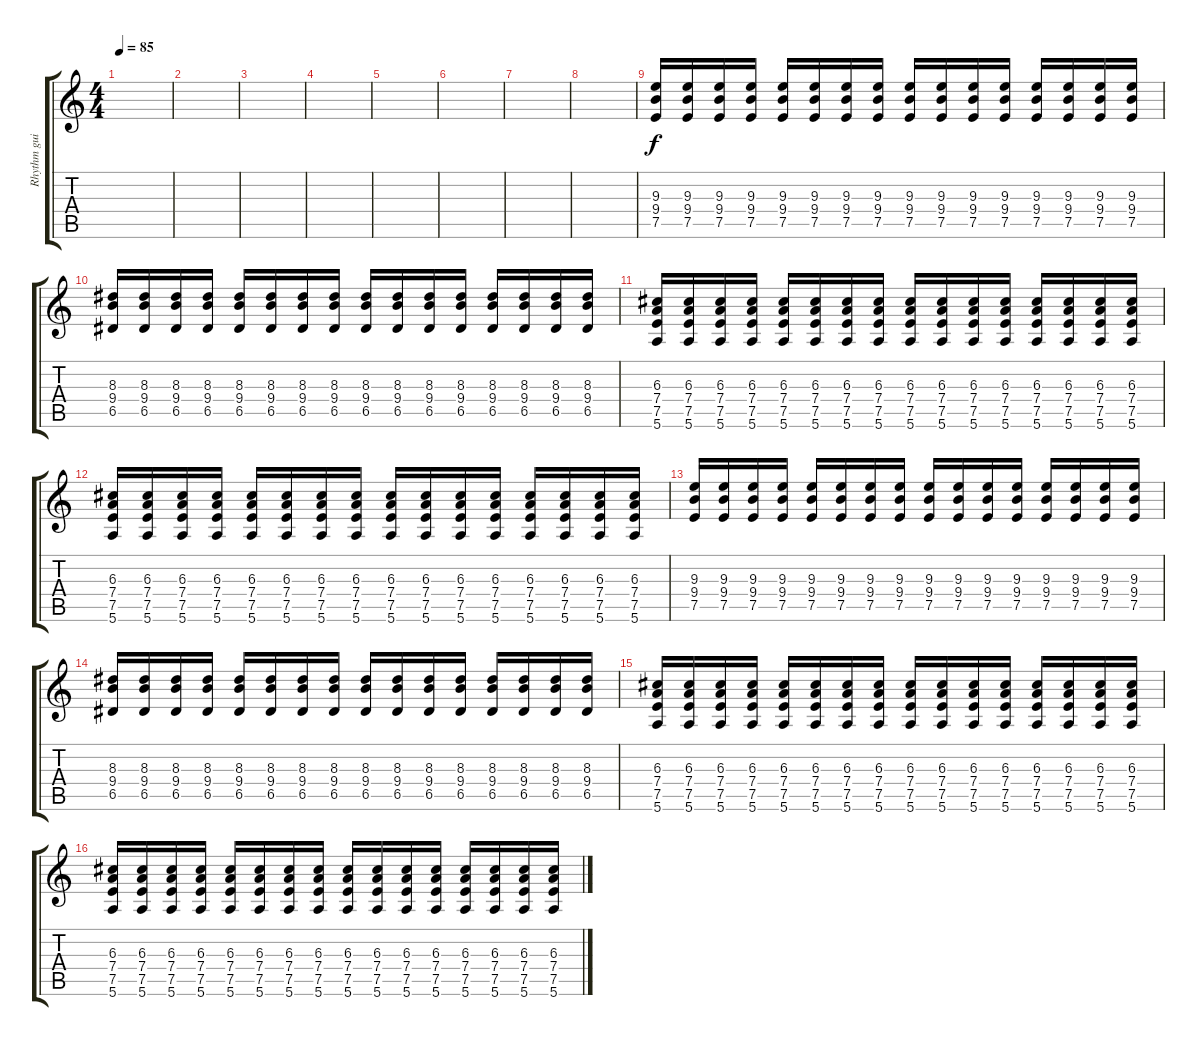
\track ("Rhythm guitar" "Rhythm gui") {instrument distortionguitar}
\staff {score tabs}
\tuning (E4 B3 G3 D3 A2 E2) {hide}
\ts (4 4)
\tempo 85
\clef g2
\ks c
|
|
|
|
|
|
|
|
(9.3 9.4 7.5).16 (9.3 9.4 7.5).16 (9.3 9.4 7.5).16 (9.3 9.4 7.5).16 (9.3 9.4 7.5).16 (9.3 9.4 7.5).16 (9.3 9.4 7.5).16 (9.3 9.4 7.5).16 (9.3 9.4 7.5).16 (9.3 9.4 7.5).16 (9.3 9.4 7.5).16 (9.3 9.4 7.5).16 (9.3 9.4 7.5).16 (9.3 9.4 7.5).16 (9.3 9.4 7.5).16 (9.3 9.4 7.5).16 |
(8.3 9.4 6.5).16 (8.3 9.4 6.5).16 (8.3 9.4 6.5).16 (8.3 9.4 6.5).16 (8.3 9.4 6.5).16 (8.3 9.4 6.5).16 (8.3 9.4 6.5).16 (8.3 9.4 6.5).16 (8.3 9.4 6.5).16 (8.3 9.4 6.5).16 (8.3 9.4 6.5).16 (8.3 9.4 6.5).16 (8.3 9.4 6.5).16 (8.3 9.4 6.5).16 (8.3 9.4 6.5).16 (8.3 9.4 6.5).16 |
(6.3 7.4 7.5 5.6).16 (6.3 7.4 7.5 5.6).16 (6.3 7.4 7.5 5.6).16 (6.3 7.4 7.5 5.6).16 (6.3 7.4 7.5 5.6).16 (6.3 7.4 7.5 5.6).16 (6.3 7.4 7.5 5.6).16 (6.3 7.4 7.5 5.6).16 (6.3 7.4 7.5 5.6).16 (6.3 7.4 7.5 5.6).16 (6.3 7.4 7.5 5.6).16 (6.3 7.4 7.5 5.6).16 (6.3 7.4 7.5 5.6).16 (6.3 7.4 7.5 5.6).16 (6.3 7.4 7.5 5.6).16 (6.3 7.4 7.5 5.6).16 |
(6.3 7.4 7.5 5.6).16 (6.3 7.4 7.5 5.6).16 (6.3 7.4 7.5 5.6).16 (6.3 7.4 7.5 5.6).16 (6.3 7.4 7.5 5.6).16 (6.3 7.4 7.5 5.6).16 (6.3 7.4 7.5 5.6).16 (6.3 7.4 7.5 5.6).16 (6.3 7.4 7.5 5.6).16 (6.3 7.4 7.5 5.6).16 (6.3 7.4 7.5 5.6).16 (6.3 7.4 7.5 5.6).16 (6.3 7.4 7.5 5.6).16 (6.3 7.4 7.5 5.6).16 (6.3 7.4 7.5 5.6).16 (6.3 7.4 7.5 5.6).16 |
(9.3 9.4 7.5).16 (9.3 9.4 7.5).16 (9.3 9.4 7.5).16 (9.3 9.4 7.5).16 (9.3 9.4 7.5).16 (9.3 9.4 7.5).16 (9.3 9.4 7.5).16 (9.3 9.4 7.5).16 (9.3 9.4 7.5).16 (9.3 9.4 7.5).16 (9.3 9.4 7.5).16 (9.3 9.4 7.5).16 (9.3 9.4 7.5).16 (9.3 9.4 7.5).16 (9.3 9.4 7.5).16 (9.3 9.4 7.5).16 |
(8.3 9.4 6.5).16 (8.3 9.4 6.5).16 (8.3 9.4 6.5).16 (8.3 9.4 6.5).16 (8.3 9.4 6.5).16 (8.3 9.4 6.5).16 (8.3 9.4 6.5).16 (8.3 9.4 6.5).16 (8.3 9.4 6.5).16 (8.3 9.4 6.5).16 (8.3 9.4 6.5).16 (8.3 9.4 6.5).16 (8.3 9.4 6.5).16 (8.3 9.4 6.5).16 (8.3 9.4 6.5).16 (8.3 9.4 6.5).16 |
(6.3 7.4 7.5 5.6).16 (6.3 7.4 7.5 5.6).16 (6.3 7.4 7.5 5.6).16 (6.3 7.4 7.5 5.6).16 (6.3 7.4 7.5 5.6).16 (6.3 7.4 7.5 5.6).16 (6.3 7.4 7.5 5.6).16 (6.3 7.4 7.5 5.6).16 (6.3 7.4 7.5 5.6).16 (6.3 7.4 7.5 5.6).16 (6.3 7.4 7.5 5.6).16 (6.3 7.4 7.5 5.6).16 (6.3 7.4 7.5 5.6).16 (6.3 7.4 7.5 5.6).16 (6.3 7.4 7.5 5.6).16 (6.3 7.4 7.5 5.6).16 |
(6.3 7.4 7.5 5.6).16 (6.3 7.4 7.5 5.6).16 (6.3 7.4 7.5 5.6).16 (6.3 7.4 7.5 5.6).16 (6.3 7.4 7.5 5.6).16 (6.3 7.4 7.5 5.6).16 (6.3 7.4 7.5 5.6).16 (6.3 7.4 7.5 5.6).16 (6.3 7.4 7.5 5.6).16 (6.3 7.4 7.5 5.6).16 (6.3 7.4 7.5 5.6).16 (6.3 7.4 7.5 5.6).16 (6.3 7.4 7.5 5.6).16 (6.3 7.4 7.5 5.6).16 (6.3 7.4 7.5 5.6).16 (6.3 7.4 7.5 5.6).16
